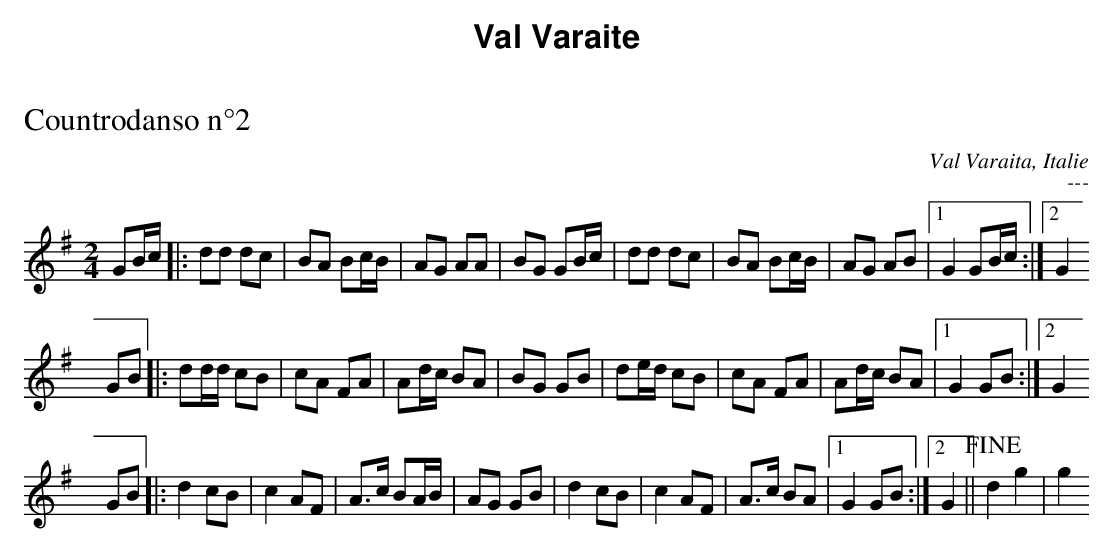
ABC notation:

X:1
T:Countrodanso n°2
O:Val Varaita, Italie
M:2/4
L:1/8
K:G
GB/2c/2|:dd dc|BA Bc/2B/2|AG AA|BG GB/2c/2|dd dc|BA Bc/2B/2|AG AB| [1 G2 GB/2c/2 :| [2 G2
GB|:dd/2d/2 cB|cA FA|Ad/2c/2 BA|BG GB|de/2d/2 cB|cA FA|Ad/2c/2 BA| [1 G2 GB:| [2 G2
GB|:d2 cB|c2 AF|A>c BA/2B/2|AG GB|d2 cB|c2 AF|A>c BA| [1 G2 GB:| [2 G2||+fine+d2 g2|g2
